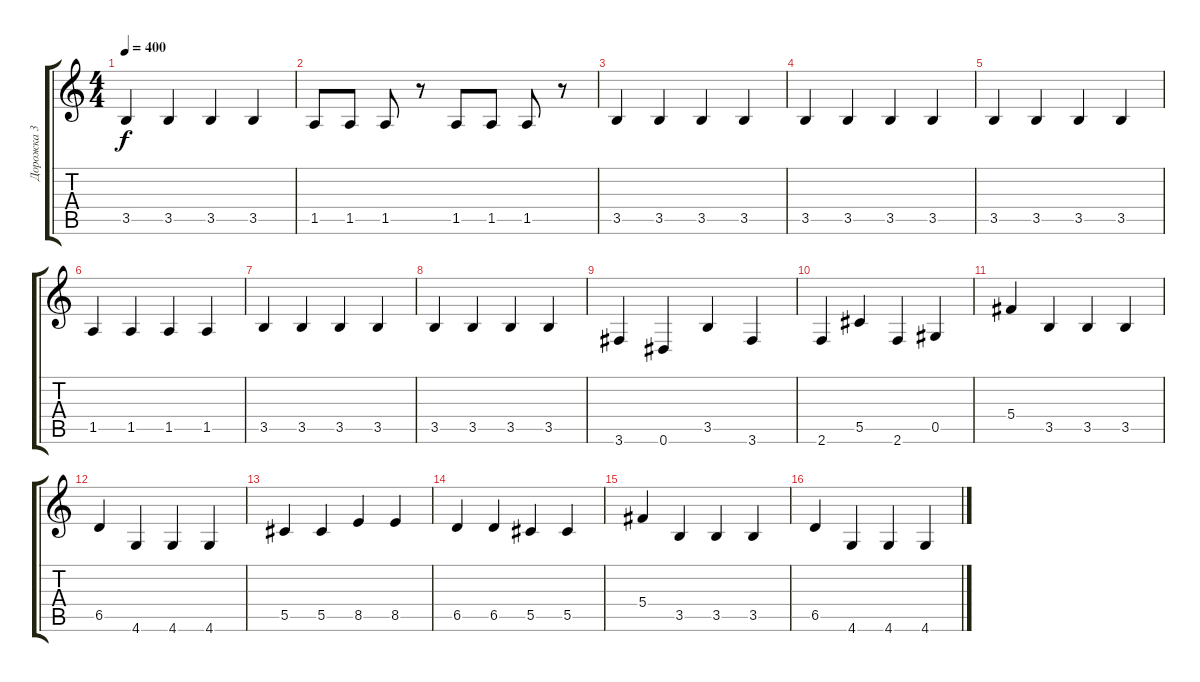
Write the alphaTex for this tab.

\track ("Дорожка 3" "Дорожка 3") {instrument electricbassfinger}
\staff {score tabs}
\tuning (Eb4 Bb3 Gb3 Db3 Ab2 Eb2) {hide}
\ts (4 4)
\tempo 400
\clef g2
\ks c
3.5.4{dy f} 3.5.4 3.5.4 3.5.4 |
1.5.8 1.5.8 1.5.8 r.8 1.5.8 1.5.8 1.5.8 r.8 |
3.5.4 3.5.4 3.5.4 3.5.4 |
3.5.4 3.5.4 3.5.4 3.5.4 |
3.5.4 3.5.4 3.5.4 3.5.4 |
1.5.4 1.5.4 1.5.4 1.5.4 |
3.5.4 3.5.4 3.5.4 3.5.4 |
3.5.4 3.5.4 3.5.4 3.5.4 |
3.6.4 0.6.4 3.5.4 3.6.4 |
2.6.4 5.5.4 2.6.4 0.5.4 |
5.4.4 3.5.4 3.5.4 3.5.4 |
6.5.4 4.6.4 4.6.4 4.6.4 |
5.5.4 5.5.4 8.5.4 8.5.4 |
6.5.4 6.5.4 5.5.4 5.5.4 |
5.4.4 3.5.4 3.5.4 3.5.4 |
6.5.4 4.6.4 4.6.4 4.6.4
